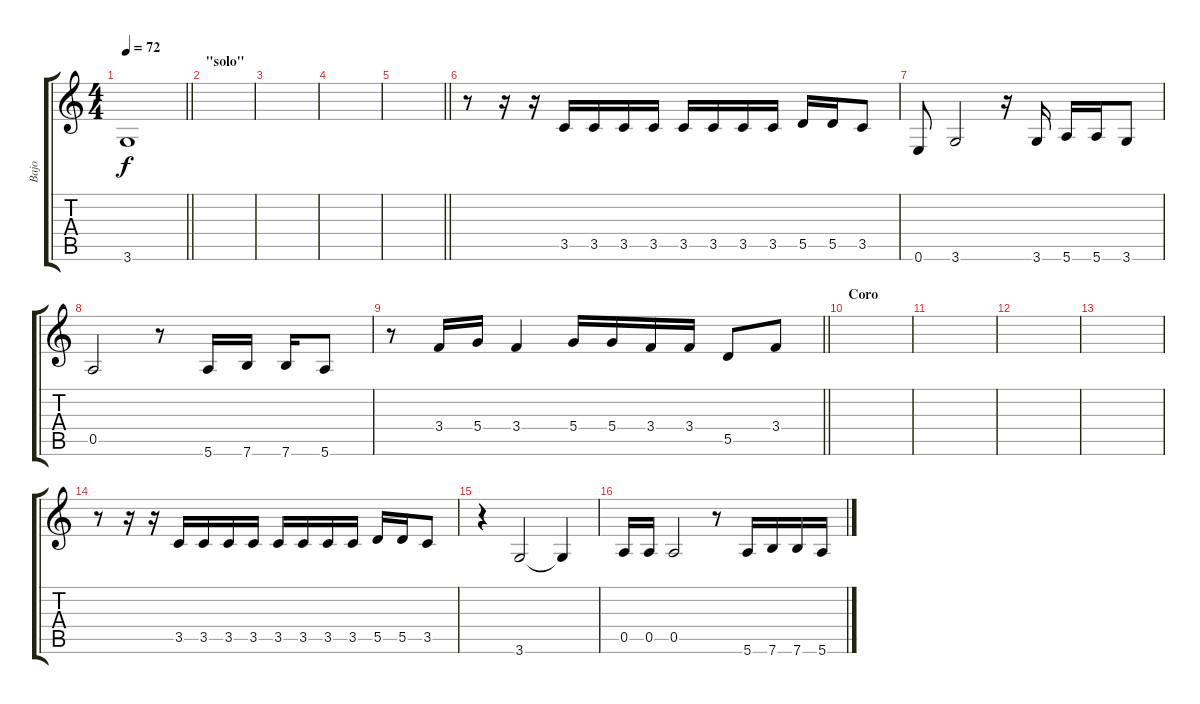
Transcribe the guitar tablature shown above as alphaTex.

\track ("Bajo" "Bajo") {instrument electricbassfinger}
\staff {score tabs}
\tuning (E4 B3 G3 D3 A2 E2) {hide}
\ts (4 4)
\tempo 72
\clef g2
\barLineRight lightlight
\ks c
3.6.1{dy f} |
\section ("" "\"solo\"")
|
|
|
\barLineRight lightlight
|
r.8 r.16 r.16 3.5.16 3.5.16 3.5.16 3.5.16 3.5.16 3.5.16 3.5.16 3.5.16 5.5.16 5.5.16 3.5.8 |
0.6.8 3.6.2 r.16 3.6.16 5.6.16 5.6.16 3.6.8 |
0.5.2 r.8 5.6.16 7.6.16 7.6.16 5.6.8 |
\barLineRight lightlight
r.8 3.4.16 5.4.16 3.4.4 5.4.16 5.4.16 3.4.16 3.4.16 5.5.8 3.4.8 |
\section ("" "Coro")
|
|
|
|
r.8 r.16 r.16 3.5.16 3.5.16 3.5.16 3.5.16 3.5.16 3.5.16 3.5.16 3.5.16 5.5.16 5.5.16 3.5.8 |
r.4 3.6.2 3.6{t}.4 |
0.5.16 0.5.16 0.5.2 r.8 5.6.16 7.6.16 7.6.16 5.6.16
